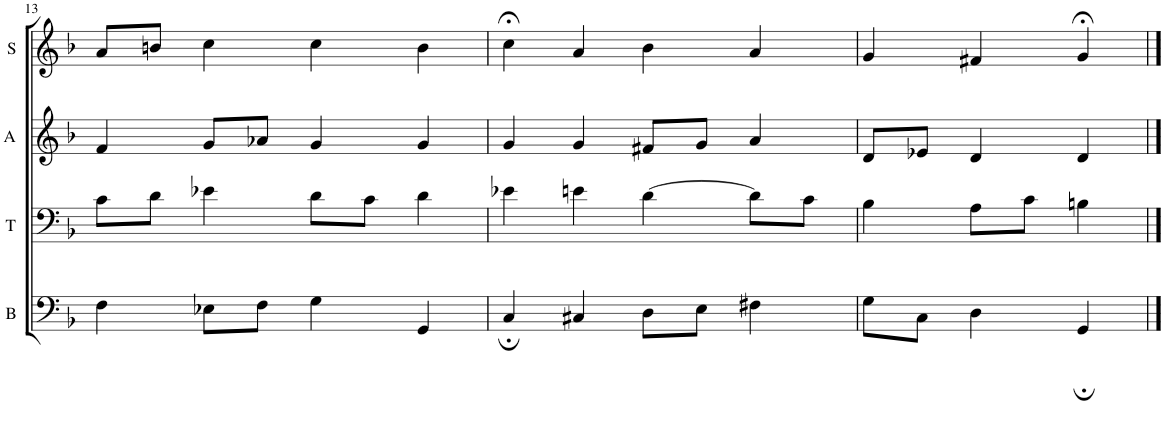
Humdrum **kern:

**kern	**kern	**kern	**kern
*part4	*part3	*part2	*part1
*staff4	*staff3	*staff2	*staff1
*I"B	*I"T	*I"A	*I"S
*I'B	*I'T	*I'A	*I'S
!!LO:PB:g=z
*clefF4	*clefF4	*clefG2	*clefG2
*k[b-]	*k[b-]	*k[b-]	*k[b-]
*M4/4	*M4/4	*M4/4	*M4/4
=13	=13	=13	=13
4F\	8c\L	4f/	8a/L
.	8d\J	.	8bn/J
8E-X\L	4e-X\	8g/L	4cc\
8F\J	.	8a-X/J	.
4G\	8d\L	4g/	4cc\
.	8c\J	.	.
4GG/	4d\	4g/	4b\
=14	=14	=14	=14
4C;/	4e-X\	4g/	4cc;<\
4C#X/	4en\	4g/	4a/
8D\L	[4d\	8f#X/L	4b-\
8E\J	.	8g/J	.
4F#X\	8d\L]	4a/	4a/
.	8c\J	.	.
=15	=15	=15	=15
8G\L	4B-\	8d/L	4g/
8C\J	.	8e-X/J	.
4D\	8A\L	4d/	4f#X/
.	8c\J	.	.
4GG;/	4Bn\	4d/	4g;</
==	==	==	==
*-	*-	*-	*-
